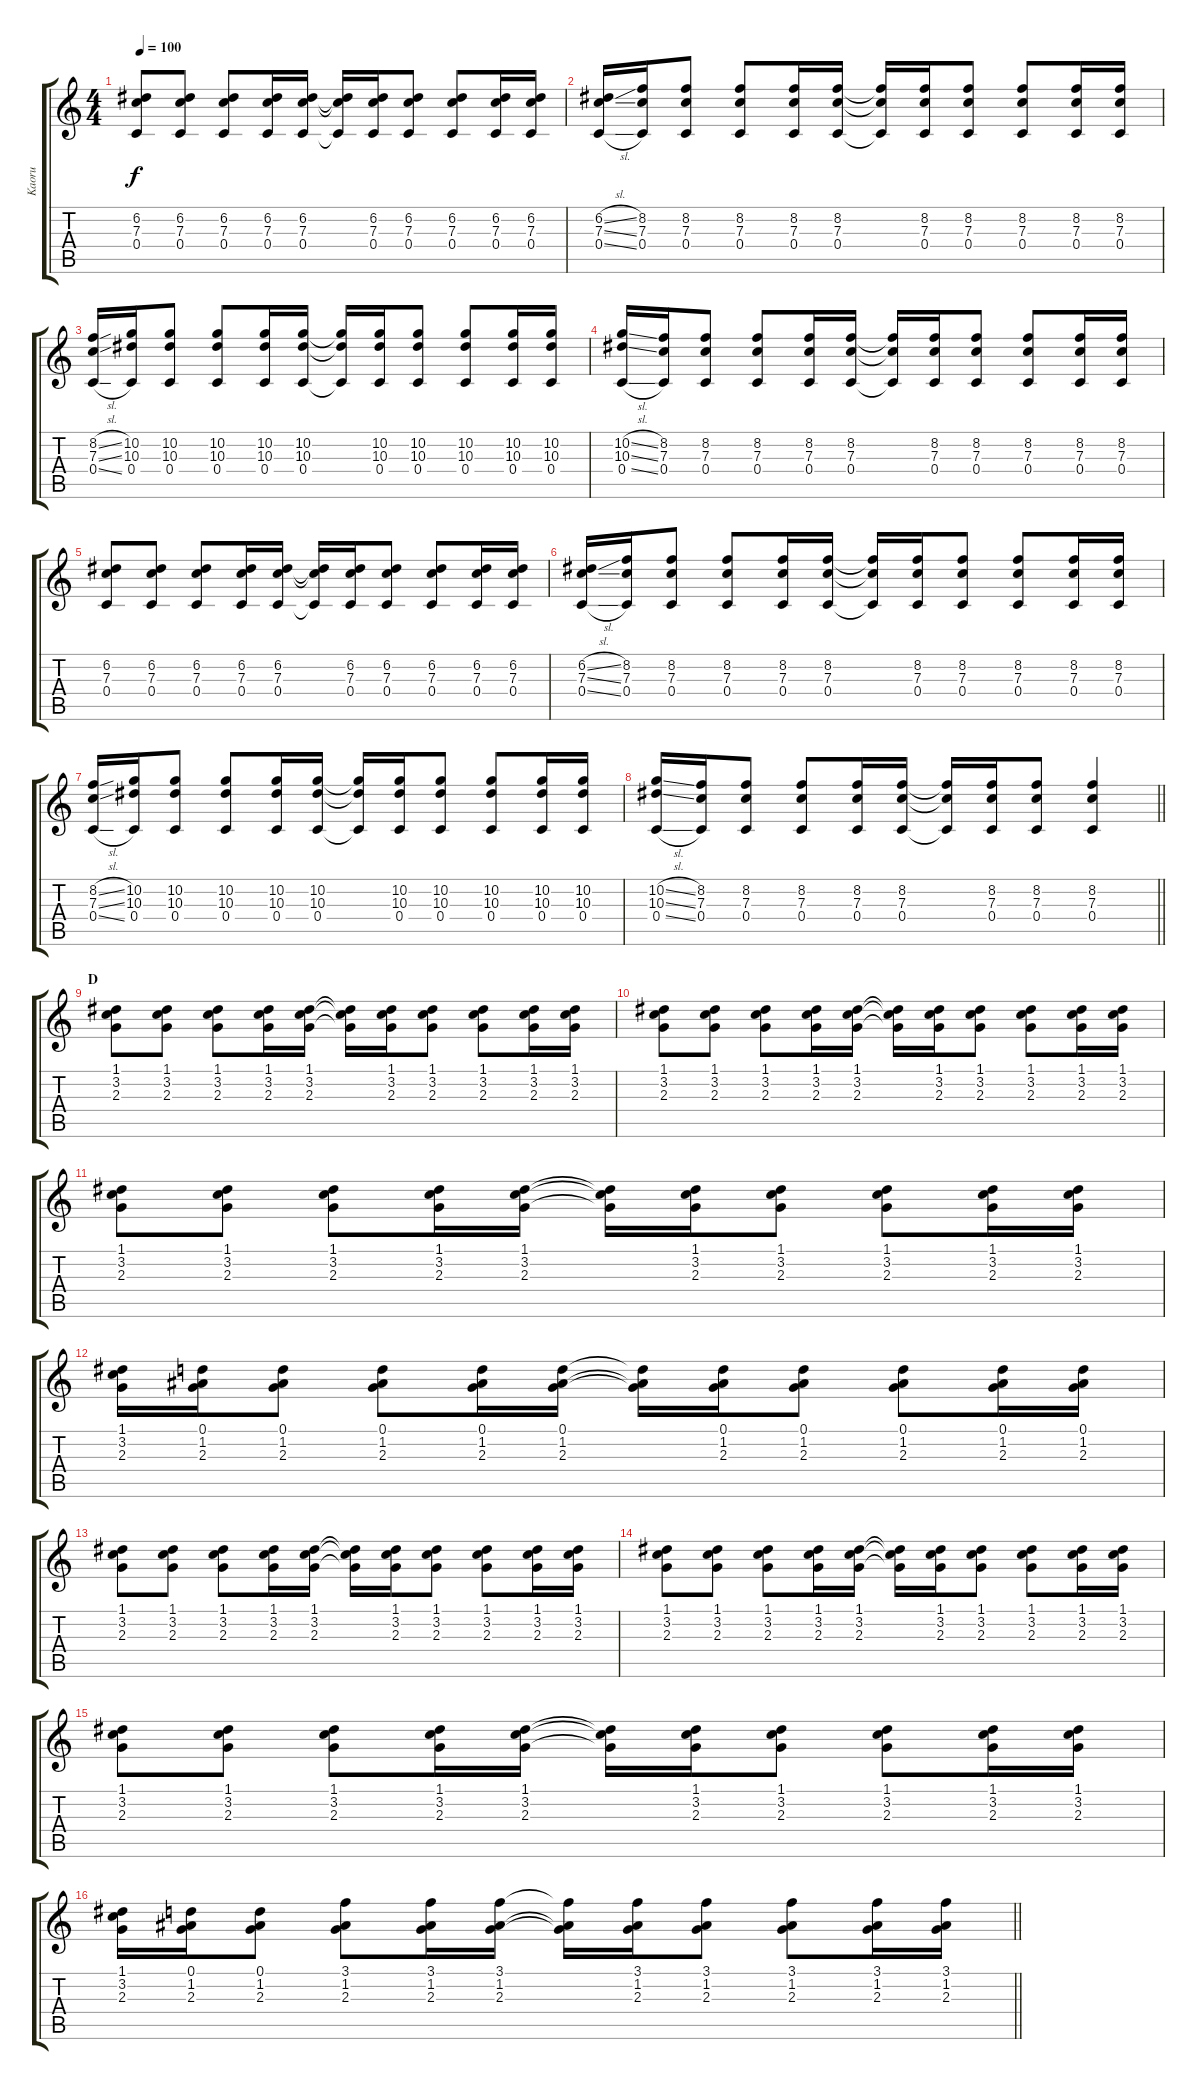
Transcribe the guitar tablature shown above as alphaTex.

\track ("Kaoru" "Kaoru") {instrument acousticguitarsteel}
\staff {score tabs}
\tuning (D4 A3 F3 C3 G2 D2) {hide}
\ts (4 4)
\tempo 100
\clef g2
\ks c
(6.2 7.3 0.4).8{dy f} (6.2 7.3 0.4).8 (6.2 7.3 0.4).8 (6.2 7.3 0.4).16 (6.2 7.3 0.4).16 (6.2{t} 7.3{t} 0.4{t}).16 (6.2 7.3 0.4).16 (6.2 7.3 0.4).8 (6.2 7.3 0.4).8 (6.2 7.3 0.4).16 (6.2 7.3 0.4).16 |
(6.2{sl} 7.3{sl} 0.4{sl}).16 (8.2 7.3 0.4).16 (8.2 7.3 0.4).8 (8.2 7.3 0.4).8 (8.2 7.3 0.4).16 (8.2 7.3 0.4).16 (8.2{t} 7.3{t} 0.4{t}).16 (8.2 7.3 0.4).16 (8.2 7.3 0.4).8 (8.2 7.3 0.4).8 (8.2 7.3 0.4).16 (8.2 7.3 0.4).16 |
(8.2{sl} 7.3{sl} 0.4{sl}).16 (10.2 10.3 0.4).16 (10.2 10.3 0.4).8 (10.2 10.3 0.4).8 (10.2 10.3 0.4).16 (10.2 10.3 0.4).16 (10.2{t} 10.3{t} 0.4{t}).16 (10.2 10.3 0.4).16 (10.2 10.3 0.4).8 (10.2 10.3 0.4).8 (10.2 10.3 0.4).16 (10.2 10.3 0.4).16 |
(10.2{sl} 10.3{sl} 0.4{sl}).16 (8.2 7.3 0.4).16 (8.2 7.3 0.4).8 (8.2 7.3 0.4).8 (8.2 7.3 0.4).16 (8.2 7.3 0.4).16 (8.2{t} 7.3{t} 0.4{t}).16 (8.2 7.3 0.4).16 (8.2 7.3 0.4).8 (8.2 7.3 0.4).8 (8.2 7.3 0.4).16 (8.2 7.3 0.4).16 |
(6.2 7.3 0.4).8 (6.2 7.3 0.4).8 (6.2 7.3 0.4).8 (6.2 7.3 0.4).16 (6.2 7.3 0.4).16 (6.2{t} 7.3{t} 0.4{t}).16 (6.2 7.3 0.4).16 (6.2 7.3 0.4).8 (6.2 7.3 0.4).8 (6.2 7.3 0.4).16 (6.2 7.3 0.4).16 |
(6.2{sl} 7.3{sl} 0.4{sl}).16 (8.2 7.3 0.4).16 (8.2 7.3 0.4).8 (8.2 7.3 0.4).8 (8.2 7.3 0.4).16 (8.2 7.3 0.4).16 (8.2{t} 7.3{t} 0.4{t}).16 (8.2 7.3 0.4).16 (8.2 7.3 0.4).8 (8.2 7.3 0.4).8 (8.2 7.3 0.4).16 (8.2 7.3 0.4).16 |
(8.2{sl} 7.3{sl} 0.4{sl}).16 (10.2 10.3 0.4).16 (10.2 10.3 0.4).8 (10.2 10.3 0.4).8 (10.2 10.3 0.4).16 (10.2 10.3 0.4).16 (10.2{t} 10.3{t} 0.4{t}).16 (10.2 10.3 0.4).16 (10.2 10.3 0.4).8 (10.2 10.3 0.4).8 (10.2 10.3 0.4).16 (10.2 10.3 0.4).16 |
\barLineRight lightlight
(10.2{sl} 10.3{sl} 0.4{sl}).16 (8.2 7.3 0.4).16 (8.2 7.3 0.4).8 (8.2 7.3 0.4).8 (8.2 7.3 0.4).16 (8.2 7.3 0.4).16 (8.2{t} 7.3{t} 0.4{t}).16 (8.2 7.3 0.4).16 (8.2 7.3 0.4).8 (8.2 7.3 0.4).4 |
\section ("" "D")
(1.1 3.2 2.3).8 (1.1 3.2 2.3).8 (1.1 3.2 2.3).8 (1.1 3.2 2.3).16 (1.1 3.2 2.3).16 (1.1{t} 3.2{t} 2.3{t}).16 (1.1 3.2 2.3).16 (1.1 3.2 2.3).8 (1.1 3.2 2.3).8 (1.1 3.2 2.3).16 (1.1 3.2 2.3).16 |
(1.1 3.2 2.3).8 (1.1 3.2 2.3).8 (1.1 3.2 2.3).8 (1.1 3.2 2.3).16 (1.1 3.2 2.3).16 (1.1{t} 3.2{t} 2.3{t}).16 (1.1 3.2 2.3).16 (1.1 3.2 2.3).8 (1.1 3.2 2.3).8 (1.1 3.2 2.3).16 (1.1 3.2 2.3).16 |
(1.1 3.2 2.3).8 (1.1 3.2 2.3).8 (1.1 3.2 2.3).8 (1.1 3.2 2.3).16 (1.1 3.2 2.3).16 (1.1{t} 3.2{t} 2.3{t}).16 (1.1 3.2 2.3).16 (1.1 3.2 2.3).8 (1.1 3.2 2.3).8 (1.1 3.2 2.3).16 (1.1 3.2 2.3).16 |
(1.1 3.2 2.3).16 (0.1 1.2 2.3).16 (0.1 1.2 2.3).8 (0.1 1.2 2.3).8 (0.1 1.2 2.3).16 (0.1 1.2 2.3).16 (0.1{t} 1.2{t} 2.3{t}).16 (0.1 1.2 2.3).16 (0.1 1.2 2.3).8 (0.1 1.2 2.3).8 (0.1 1.2 2.3).16 (0.1 1.2 2.3).16 |
(1.1 3.2 2.3).8 (1.1 3.2 2.3).8 (1.1 3.2 2.3).8 (1.1 3.2 2.3).16 (1.1 3.2 2.3).16 (1.1{t} 3.2{t} 2.3{t}).16 (1.1 3.2 2.3).16 (1.1 3.2 2.3).8 (1.1 3.2 2.3).8 (1.1 3.2 2.3).16 (1.1 3.2 2.3).16 |
(1.1 3.2 2.3).8 (1.1 3.2 2.3).8 (1.1 3.2 2.3).8 (1.1 3.2 2.3).16 (1.1 3.2 2.3).16 (1.1{t} 3.2{t} 2.3{t}).16 (1.1 3.2 2.3).16 (1.1 3.2 2.3).8 (1.1 3.2 2.3).8 (1.1 3.2 2.3).16 (1.1 3.2 2.3).16 |
(1.1 3.2 2.3).8 (1.1 3.2 2.3).8 (1.1 3.2 2.3).8 (1.1 3.2 2.3).16 (1.1 3.2 2.3).16 (1.1{t} 3.2{t} 2.3{t}).16 (1.1 3.2 2.3).16 (1.1 3.2 2.3).8 (1.1 3.2 2.3).8 (1.1 3.2 2.3).16 (1.1 3.2 2.3).16 |
\barLineRight lightlight
(1.1 3.2 2.3).16 (0.1 1.2 2.3).16 (0.1 1.2 2.3).8 (3.1 1.2 2.3).8 (3.1 1.2 2.3).16 (3.1 1.2 2.3).16 (3.1{t} 1.2{t} 2.3{t}).16 (3.1 1.2 2.3).16 (3.1 1.2 2.3).8 (3.1 1.2 2.3).8 (3.1 1.2 2.3).16 (3.1 1.2 2.3).16
